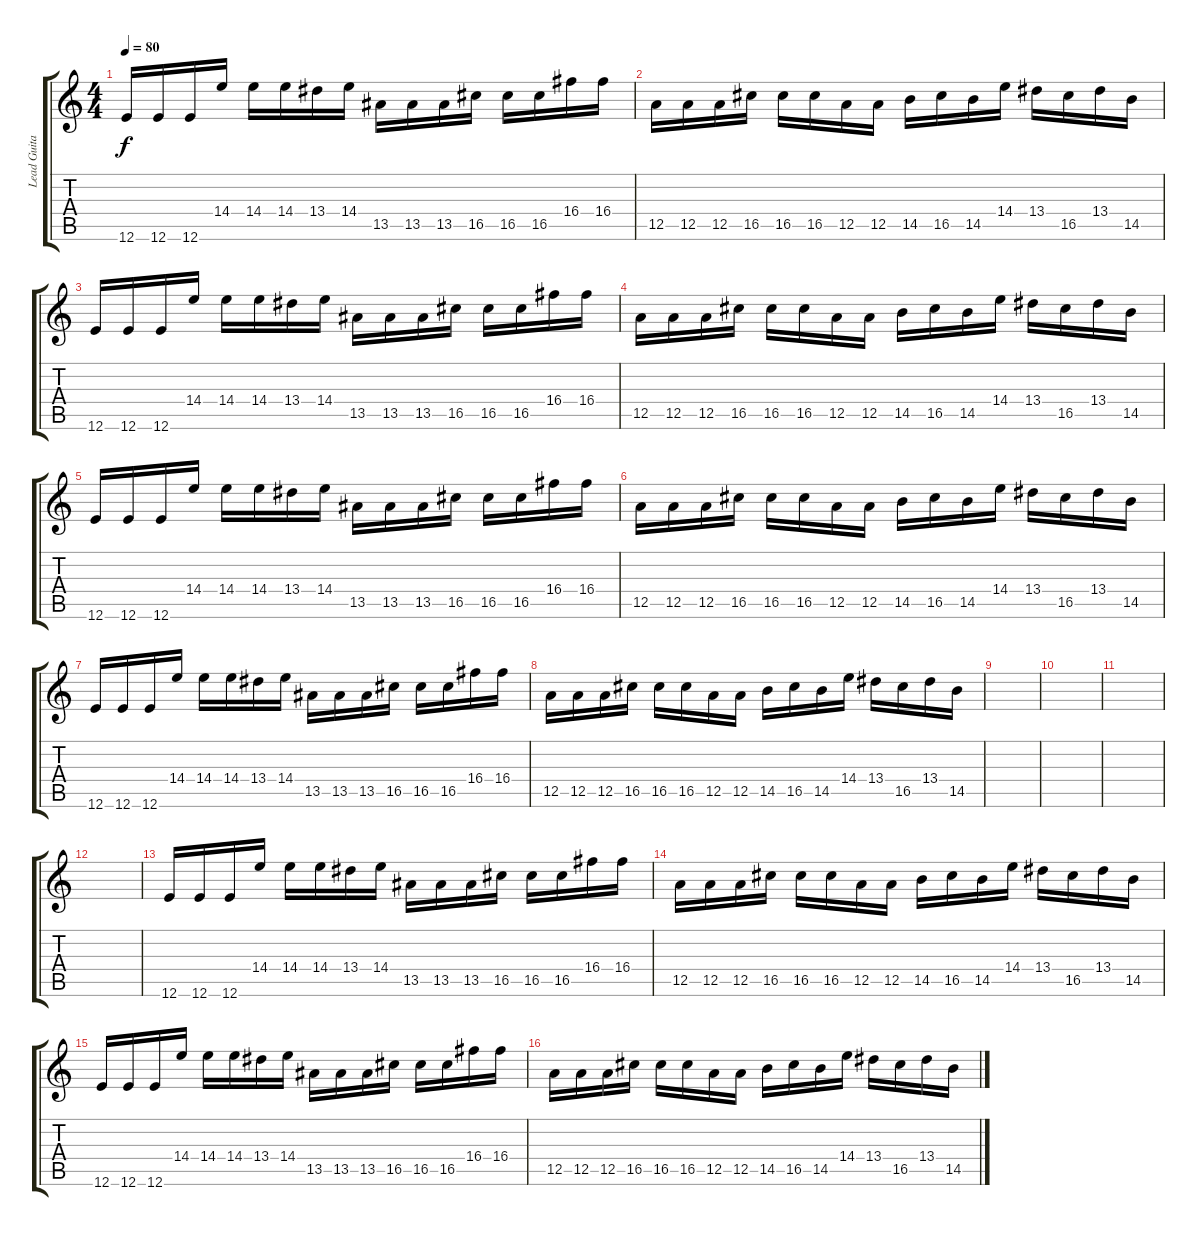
\track ("Lead Guitar" "Lead Guita") {instrument overdrivenguitar}
\staff {score tabs}
\tuning (E4 B3 G3 D3 A2 E2) {hide}
\ts (4 4)
\tempo 80
\clef g2
\ks c
12.6.16{dy f instrument overdrivenguitar} 12.6.16 12.6.16 14.4.16 14.4.16 14.4.16 13.4.16 14.4.16 13.5.16 13.5.16 13.5.16 16.5.16 16.5.16 16.5.16 16.4.16 16.4.16 |
12.5.16 12.5.16 12.5.16 16.5.16 16.5.16 16.5.16 12.5.16 12.5.16 14.5.16 16.5.16 14.5.16 14.4.16 13.4.16 16.5.16 13.4.16 14.5.16 |
12.6.16 12.6.16 12.6.16 14.4.16 14.4.16 14.4.16 13.4.16 14.4.16 13.5.16 13.5.16 13.5.16 16.5.16 16.5.16 16.5.16 16.4.16 16.4.16 |
12.5.16 12.5.16 12.5.16 16.5.16 16.5.16 16.5.16 12.5.16 12.5.16 14.5.16 16.5.16 14.5.16 14.4.16 13.4.16 16.5.16 13.4.16 14.5.16 |
12.6.16 12.6.16 12.6.16 14.4.16 14.4.16 14.4.16 13.4.16 14.4.16 13.5.16 13.5.16 13.5.16 16.5.16 16.5.16 16.5.16 16.4.16 16.4.16 |
12.5.16 12.5.16 12.5.16 16.5.16 16.5.16 16.5.16 12.5.16 12.5.16 14.5.16 16.5.16 14.5.16 14.4.16 13.4.16 16.5.16 13.4.16 14.5.16 |
12.6.16 12.6.16 12.6.16 14.4.16 14.4.16 14.4.16 13.4.16 14.4.16 13.5.16 13.5.16 13.5.16 16.5.16 16.5.16 16.5.16 16.4.16 16.4.16 |
12.5.16 12.5.16 12.5.16 16.5.16 16.5.16 16.5.16 12.5.16 12.5.16 14.5.16 16.5.16 14.5.16 14.4.16 13.4.16 16.5.16 13.4.16 14.5.16 |
|
|
|
|
12.6.16 12.6.16 12.6.16 14.4.16 14.4.16 14.4.16 13.4.16 14.4.16 13.5.16 13.5.16 13.5.16 16.5.16 16.5.16 16.5.16 16.4.16 16.4.16 |
12.5.16 12.5.16 12.5.16 16.5.16 16.5.16 16.5.16 12.5.16 12.5.16 14.5.16 16.5.16 14.5.16 14.4.16 13.4.16 16.5.16 13.4.16 14.5.16 |
12.6.16 12.6.16 12.6.16 14.4.16 14.4.16 14.4.16 13.4.16 14.4.16 13.5.16 13.5.16 13.5.16 16.5.16 16.5.16 16.5.16 16.4.16 16.4.16 |
12.5.16 12.5.16 12.5.16 16.5.16 16.5.16 16.5.16 12.5.16 12.5.16 14.5.16 16.5.16 14.5.16 14.4.16 13.4.16 16.5.16 13.4.16 14.5.16
